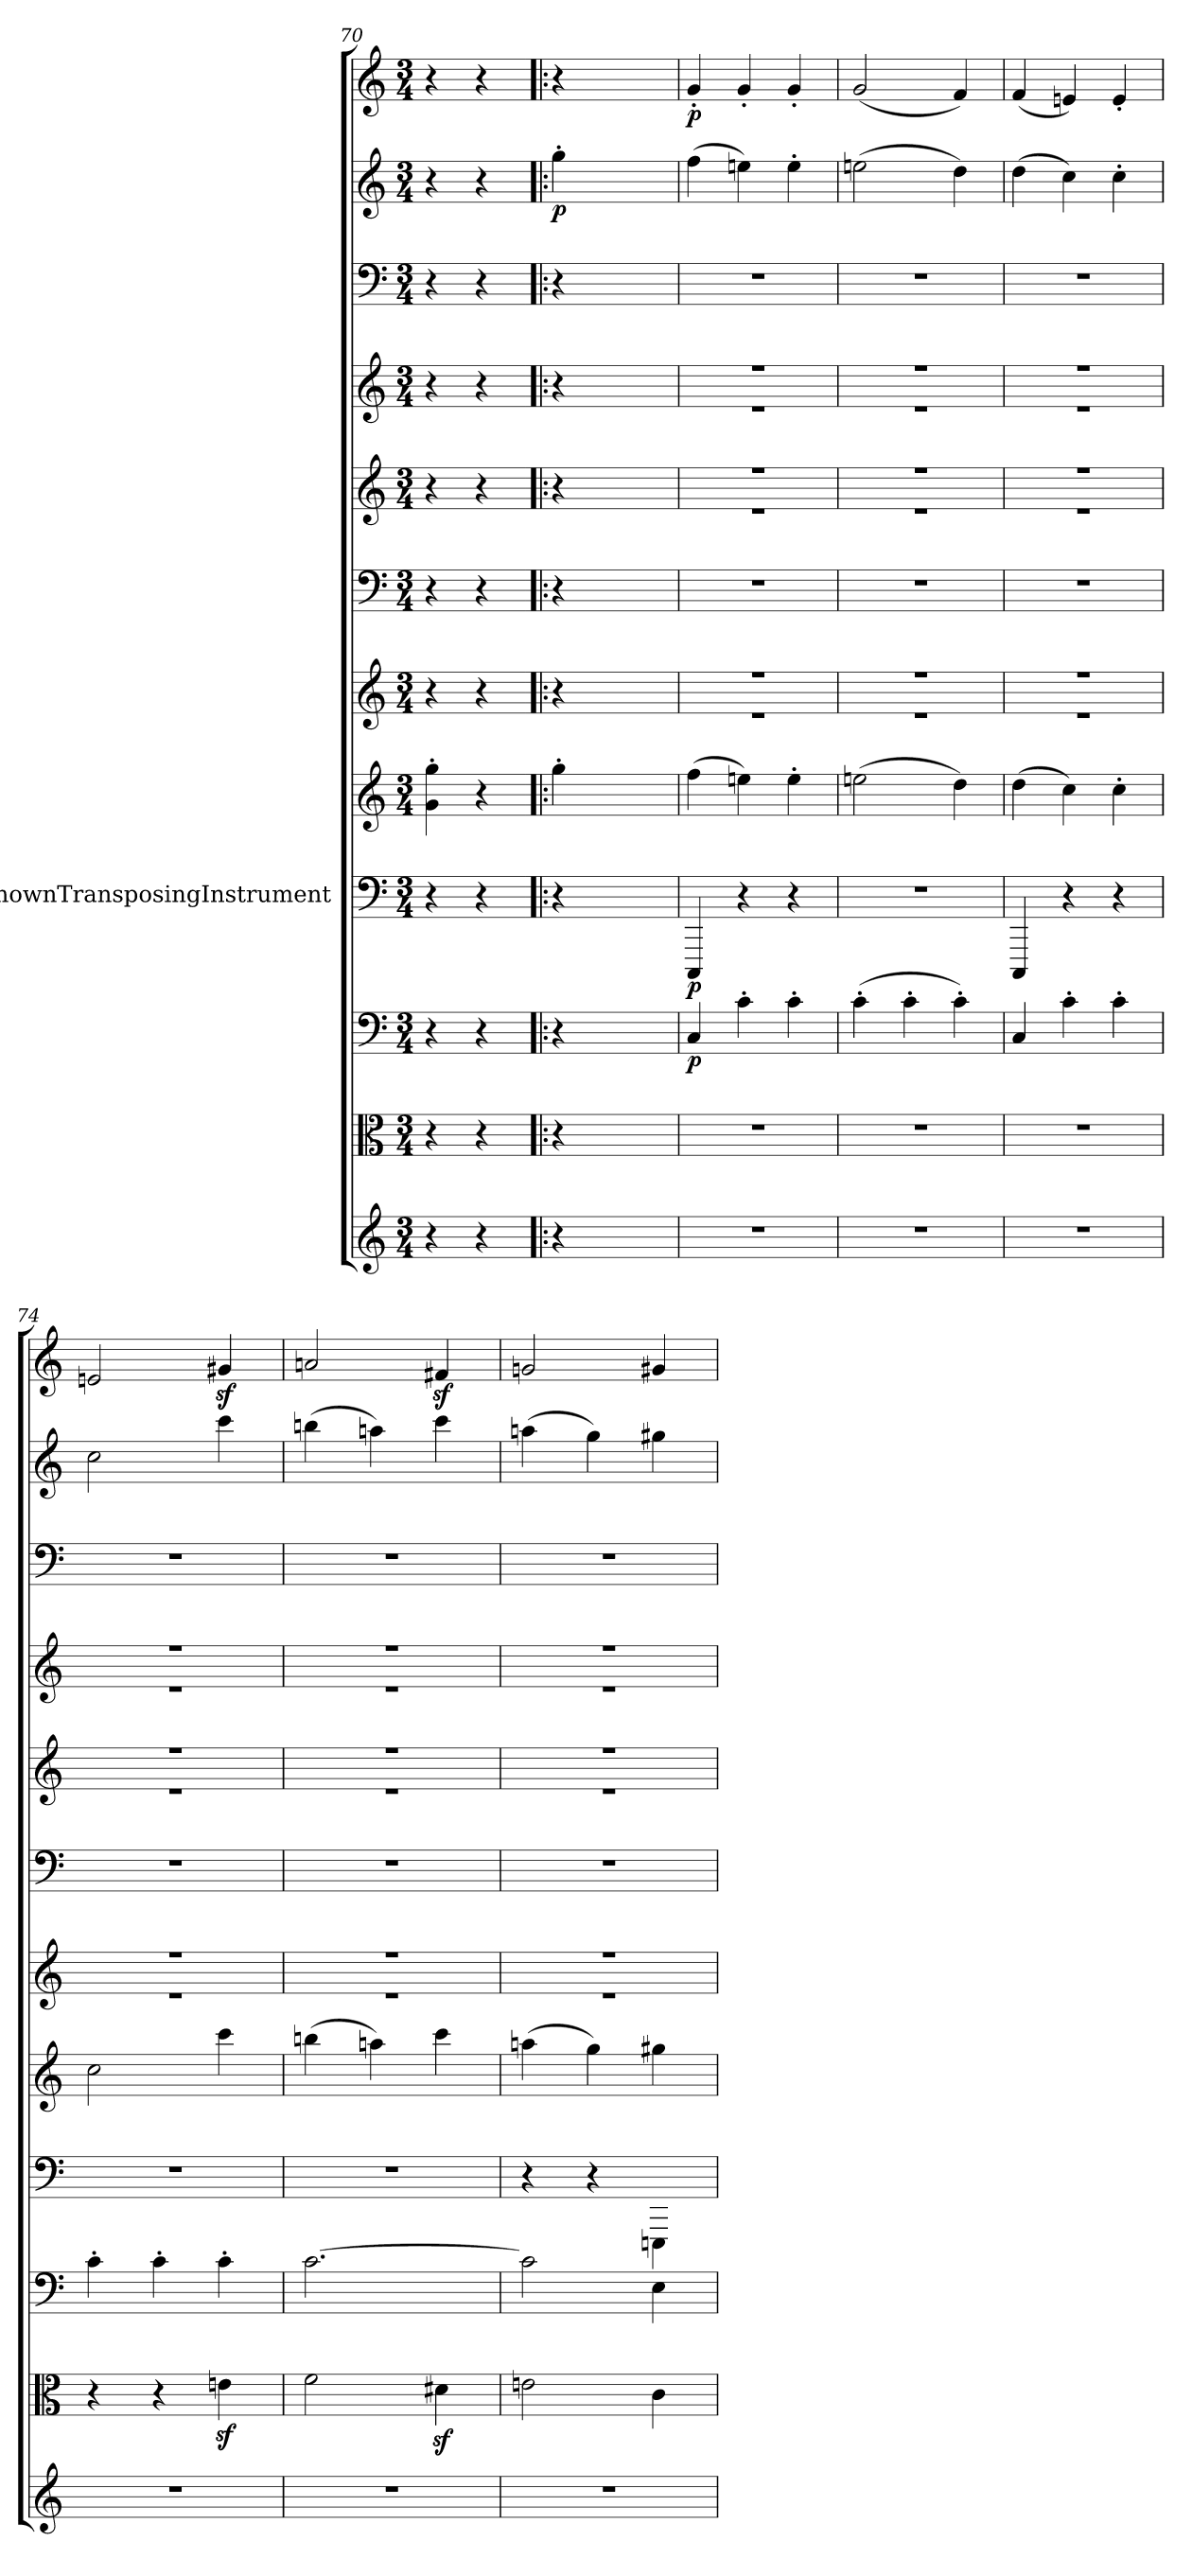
**kern	**kern	**kern	**dynam	**kern	**dynam	**kern	**kern	**kern	**kern	**kern	**kern	**kern	**dynam	**kern	**dynam
*part12	*part11	*part10	*part10	*part9	*part9	*part8	*part7	*part6	*part5	*part4	*part3	*part2	*part2	*part1	*part1
*staff12	*staff11	*staff10	*staff10	*staff9	*staff9	*staff8	*staff7	*staff6	*staff5	*staff4	*staff3	*staff2	*staff2	*staff1	*staff1
*	*	*	*	*I"UnknownTransposingInstrument	*	*	*	*	*	*	*	*	*	*	*
*clefG2	*clefC3	*clefF4	*	*clefF4	*	*clefG2	*clefG2	*clefF4	*clefG2	*clefG2	*clefF4	*clefG2	*	*clefG2	*
*	*	*	*	*ITrd-7c-12	*	*	*	*	*	*	*	*	*	*	*
*k[]	*k[]	*k[]	*	*k[]	*	*k[]	*k[]	*k[]	*k[]	*k[]	*k[]	*k[]	*	*k[]	*
*C:	*C:	*C:	*	*C:	*	*C:	*	*	*C:	*C:	*C:	*C:	*	*C:	*
*M3/4	*M3/4	*M3/4	*	*M3/4	*	*M3/4	*M3/4	*M3/4	*M3/4	*M3/4	*M3/4	*M3/4	*	*M3/4	*
=70	=70	=70	=70	=70	=70	=70	=70	=70	=70	=70	=70	=70	=70	=70	=70
4r	4r	4r	.	4r	.	4g'\ 4gg'\	4r	4r	4r	4r	4r	4r	.	4r	.
4r	4r	4r	.	4r	.	4r	4r	4r	4r	4r	4r	4r	.	4r	.
=!|:	=!|:	=!|:	=!|:	=!|:	=!|:	=!|:	=!|:	=!|:	=!|:	=!|:	=!|:	=!|:	=!|:	=!|:	=!|:
4r	4r	4r	.	4r	.	4gg'\	4r	4r	4r	4r	4r	4gg'\	p	4r	.
2ryy	2ryy	2ryy	.	2ryy	.	2ryy	2ryy	2ryy	2ryy	2ryy	2ryy	2ryy	.	2ryy	.
=71	=71	=71	=71	=71	=71	=71	=71	=71	=71	=71	=71	=71	=71	=71	=71
*	*	*	*	*	*	*	*^	*	*^	*^	*	*	*	*	*
2.r	2.r	4C/	p	4CC/	p	(4ff\	2.r	2.r	2.r	2.r	2.r	2.r	2.r	2.r	(4ff\	.	4g'/	p
.	.	4c'\	.	4r	.	4een\)	.	.	.	.	.	.	.	.	4een\)	.	4g'/	.
.	.	4c'\	.	4r	.	4ee'\	.	.	.	.	.	.	.	.	4ee'\	.	4g'/	.
=72	=72	=72	=72	=72	=72	=72	=72	=72	=72	=72	=72	=72	=72	=72	=72	=72	=72	=72
2.r	2.r	(4c'\	.	2.r	.	(2een\	2.r	2.r	2.r	2.r	2.r	2.r	2.r	2.r	(2een\	.	(2g/	.
.	.	4c'\	.	.	.	.	.	.	.	.	.	.	.	.	.	.	.	.
.	.	4c'\)	.	.	.	4dd\)	.	.	.	.	.	.	.	.	4dd\)	.	4f/)	.
=73	=73	=73	=73	=73	=73	=73	=73	=73	=73	=73	=73	=73	=73	=73	=73	=73	=73	=73
2.r	2.r	4C/	.	4CC/	.	(4dd\	2.r	2.r	2.r	2.r	2.r	2.r	2.r	2.r	(4dd\	.	(4f/	.
.	.	4c'\	.	4r	.	4cc\)	.	.	.	.	.	.	.	.	4cc\)	.	4en/)	.
.	.	4c'\	.	4r	.	4cc'\	.	.	.	.	.	.	.	.	4cc'\	.	4e'/	.
=74	=74	=74	=74	=74	=74	=74	=74	=74	=74	=74	=74	=74	=74	=74	=74	=74	=74	=74
2.r	4r	4c'\	.	2.r	.	2cc\	2.r	2.r	2.r	2.r	2.r	2.r	2.r	2.r	2cc\	.	2en/	.
.	4r	4c'\	.	.	.	.	.	.	.	.	.	.	.	.	.	.	.	.
.	4enz\	4c'\	.	.	.	4ccc\	.	.	.	.	.	.	.	.	4ccc\	.	4g#Xz/	.
=75	=75	=75	=75	=75	=75	=75	=75	=75	=75	=75	=75	=75	=75	=75	=75	=75	=75	=75
2.r	2f\	[2.c\	.	2.r	.	(4bbn\	2.r	2.r	2.r	2.r	2.r	2.r	2.r	2.r	(4bbn\	.	2an/	.
.	.	.	.	.	.	4aan\)	.	.	.	.	.	.	.	.	4aan\)	.	.	.
.	4d#Xz\	.	.	.	.	4ccc\	.	.	.	.	.	.	.	.	4ccc\	.	4f#Xz/	.
=76	=76	=76	=76	=76	=76	=76	=76	=76	=76	=76	=76	=76	=76	=76	=76	=76	=76	=76
2.r	2en\	2c\]	.	4r	.	(4aan\	2.r	2.r	2.r	2.r	2.r	2.r	2.r	2.r	(4aan\	.	2gn/	.
.	.	.	.	4r	.	4gg\)	.	.	.	.	.	.	.	.	4gg\)	.	.	.
.	4c\	4E\	.	4EEn\	.	4gg#X\	.	.	.	.	.	.	.	.	4gg#X\	.	4g#X/	.
*	*	*	*	*	*	*	*	*	*	*v	*v	*	*	*	*	*	*	*
*	*	*	*	*	*	*	*v	*v	*	*	*v	*v	*	*	*	*	*
=	=	=	=	=	=	=	=	=	=	=	=	=	=	=	=
*-	*-	*-	*-	*-	*-	*-	*-	*-	*-	*-	*-	*-	*-	*-	*-
